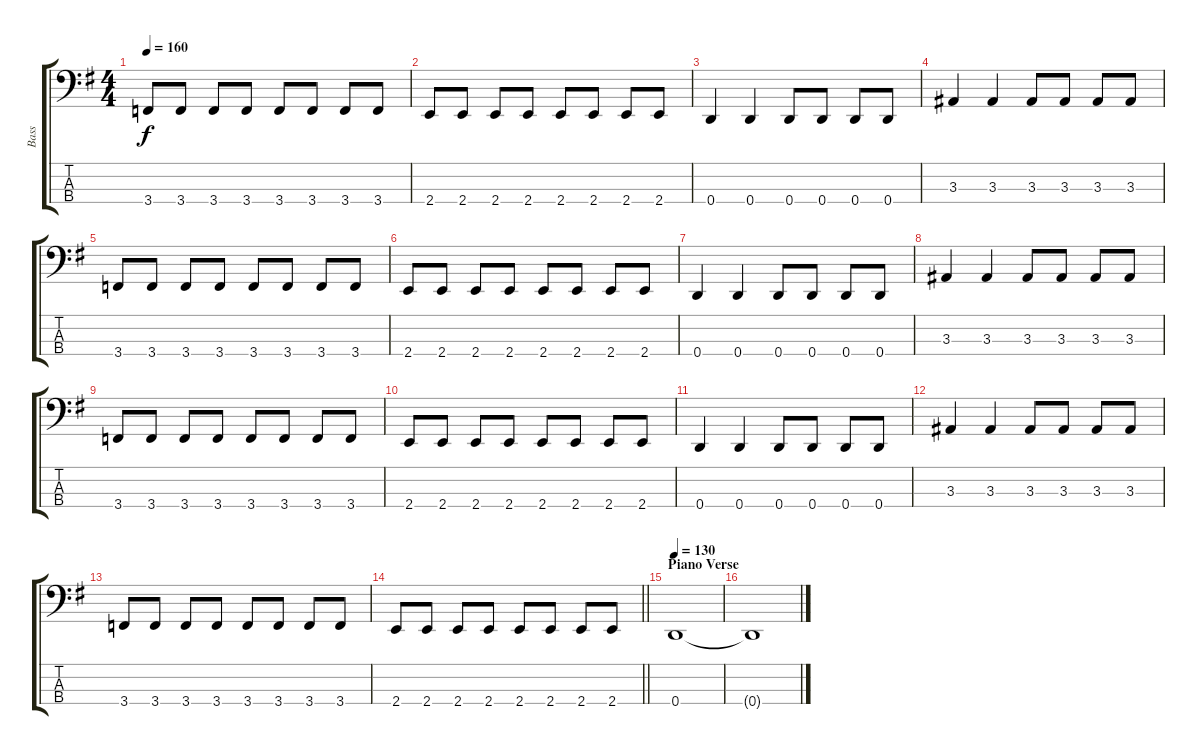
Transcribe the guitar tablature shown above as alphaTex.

\track ("Bass" "Bass") {instrument electricbassfinger}
\staff {score tabs}
\tuning (F2 C2 G1 D1) {hide}
\ts (4 4)
\tempo 160
\clef f4
\ks eminor
3.4.8{dy f} 3.4.8 3.4.8 3.4.8 3.4.8 3.4.8 3.4.8 3.4.8 |
2.4.8 2.4.8 2.4.8 2.4.8 2.4.8 2.4.8 2.4.8 2.4.8 |
0.4.4 0.4.4 0.4.8 0.4.8 0.4.8 0.4.8 |
3.3.4 3.3.4 3.3.8 3.3.8 3.3.8 3.3.8 |
3.4.8 3.4.8 3.4.8 3.4.8 3.4.8 3.4.8 3.4.8 3.4.8 |
2.4.8 2.4.8 2.4.8 2.4.8 2.4.8 2.4.8 2.4.8 2.4.8 |
0.4.4 0.4.4 0.4.8 0.4.8 0.4.8 0.4.8 |
3.3.4 3.3.4 3.3.8 3.3.8 3.3.8 3.3.8 |
3.4.8 3.4.8 3.4.8 3.4.8 3.4.8 3.4.8 3.4.8 3.4.8 |
2.4.8 2.4.8 2.4.8 2.4.8 2.4.8 2.4.8 2.4.8 2.4.8 |
0.4.4 0.4.4 0.4.8 0.4.8 0.4.8 0.4.8 |
3.3.4 3.3.4 3.3.8 3.3.8 3.3.8 3.3.8 |
3.4.8 3.4.8 3.4.8 3.4.8 3.4.8 3.4.8 3.4.8 3.4.8 |
\barLineRight lightlight
2.4.8 2.4.8 2.4.8 2.4.8 2.4.8 2.4.8 2.4.8 2.4.8 |
\section ("" "Piano Verse")
\tempo 130
0.4.1 |
0.4{t}.1
